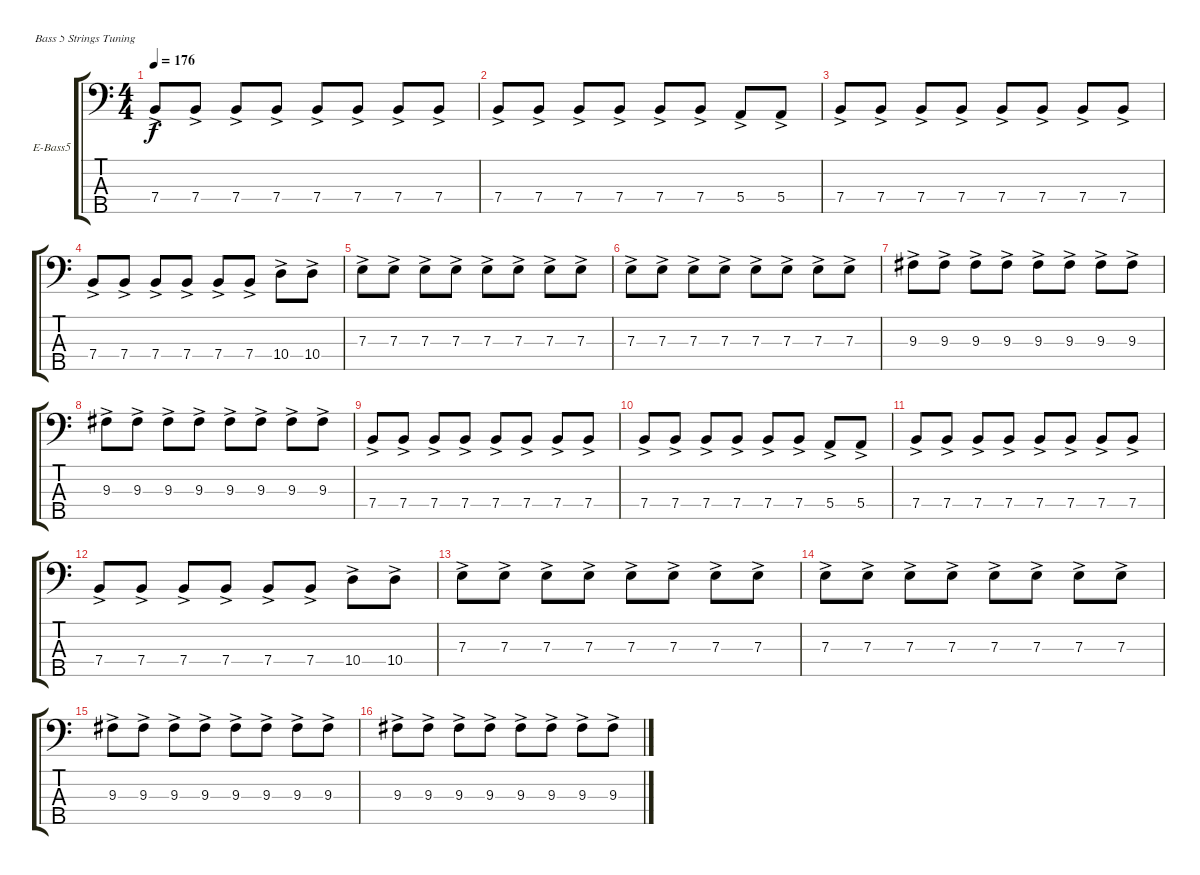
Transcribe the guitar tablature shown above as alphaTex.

\defaultSystemsLayout 4
\bracketExtendMode groupsimilarinstruments
\firstSystemTrackNameOrientation horizontal
\otherSystemsTrackNameOrientation horizontal
\track ("Вит" "E-Bass5") {instrument electricbassfinger}
\staff {score tabs}
\tuning (G2 D2 A1 E1 B0)
\ts (4 4)
\tempo 176
\clef f4
\scale
0.333333
\ks c
7.4{ac}.8{dy f} 7.4{ac}.8 7.4{ac}.8 7.4{ac}.8 7.4{ac}.8 7.4{ac}.8 7.4{ac}.8 7.4{ac}.8 |
\scale
0.333333 7.4{ac}.8 7.4{ac}.8 7.4{ac}.8 7.4{ac}.8 7.4{ac}.8 7.4{ac}.8 5.4{ac}.8 5.4{ac}.8 |
\scale
0.333333 7.4{ac}.8 7.4{ac}.8 7.4{ac}.8 7.4{ac}.8 7.4{ac}.8 7.4{ac}.8 7.4{ac}.8 7.4{ac}.8 |
\scale
0.333333 7.4{ac}.8 7.4{ac}.8 7.4{ac}.8 7.4{ac}.8 7.4{ac}.8 7.4{ac}.8 10.4{ac}.8 10.4{ac}.8 |
\scale
0.333333 7.3{ac}.8 7.3{ac}.8 7.3{ac}.8 7.3{ac}.8 7.3{ac}.8 7.3{ac}.8 7.3{ac}.8 7.3{ac}.8 |
\scale
0.333333 7.3{ac}.8 7.3{ac}.8 7.3{ac}.8 7.3{ac}.8 7.3{ac}.8 7.3{ac}.8 7.3{ac}.8 7.3{ac}.8 |
\scale
0.333333 9.3{ac}.8 9.3{ac}.8 9.3{ac}.8 9.3{ac}.8 9.3{ac}.8 9.3{ac}.8 9.3{ac}.8 9.3{ac}.8 |
\scale
0.333333 9.3{ac}.8 9.3{ac}.8 9.3{ac}.8 9.3{ac}.8 9.3{ac}.8 9.3{ac}.8 9.3{ac}.8 9.3{ac}.8 |
\scale
0.333333 7.4{ac}.8 7.4{ac}.8 7.4{ac}.8 7.4{ac}.8 7.4{ac}.8 7.4{ac}.8 7.4{ac}.8 7.4{ac}.8 |
\scale
0.333333 7.4{ac}.8 7.4{ac}.8 7.4{ac}.8 7.4{ac}.8 7.4{ac}.8 7.4{ac}.8 5.4{ac}.8 5.4{ac}.8 |
\scale
0.333333 7.4{ac}.8 7.4{ac}.8 7.4{ac}.8 7.4{ac}.8 7.4{ac}.8 7.4{ac}.8 7.4{ac}.8 7.4{ac}.8 |
\scale
0.333333 7.4{ac}.8 7.4{ac}.8 7.4{ac}.8 7.4{ac}.8 7.4{ac}.8 7.4{ac}.8 10.4{ac}.8 10.4{ac}.8 |
\scale
0.333333 7.3{ac}.8 7.3{ac}.8 7.3{ac}.8 7.3{ac}.8 7.3{ac}.8 7.3{ac}.8 7.3{ac}.8 7.3{ac}.8 |
\scale
0.333333 7.3{ac}.8 7.3{ac}.8 7.3{ac}.8 7.3{ac}.8 7.3{ac}.8 7.3{ac}.8 7.3{ac}.8 7.3{ac}.8 |
\scale
0.333333 9.3{ac}.8 9.3{ac}.8 9.3{ac}.8 9.3{ac}.8 9.3{ac}.8 9.3{ac}.8 9.3{ac}.8 9.3{ac}.8 |
\scale
0.333333 9.3{ac}.8 9.3{ac}.8 9.3{ac}.8 9.3{ac}.8 9.3{ac}.8 9.3{ac}.8 9.3{ac}.8 9.3{ac}.8
